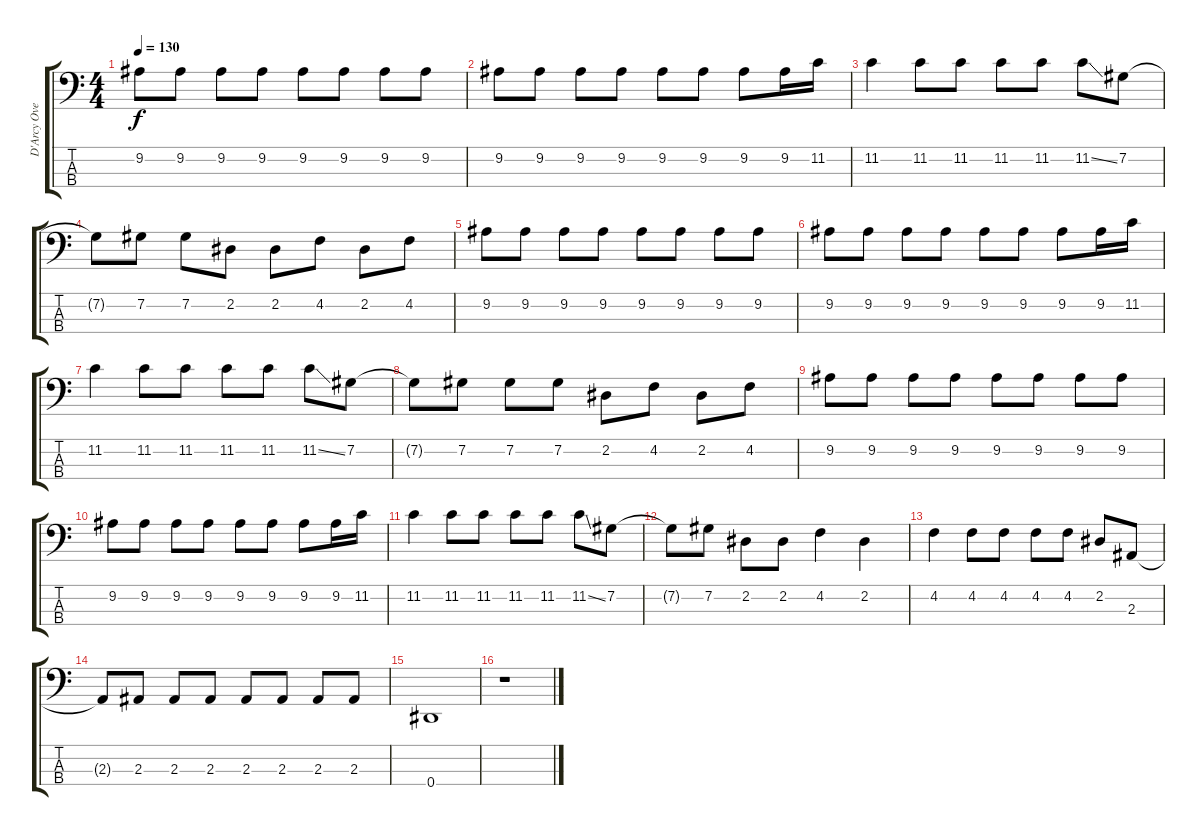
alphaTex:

\track ("D'Arcy Overdub (Bass)" "D'Arcy Ove") {instrument contrabass}
\staff {score tabs}
\tuning (Gb2 Db2 Ab1 Eb1) {hide}
\ts (4 4)
\tempo 130
\clef f4
\ks c
9.2.8{dy f} 9.2.8 9.2.8 9.2.8 9.2.8 9.2.8 9.2.8 9.2.8 |
9.2.8 9.2.8 9.2.8 9.2.8 9.2.8 9.2.8 9.2.8 9.2.16 11.2.16 |
11.2.4 11.2.8 11.2.8 11.2.8 11.2.8 11.2{ss}.8 7.2.8 |
7.2{t}.8 7.2.8 7.2.8 2.2.8{volume 16} 2.2.8 4.2.8 2.2.8 4.2.8 |
9.2.8{volume 13} 9.2.8 9.2.8 9.2.8 9.2.8 9.2.8 9.2.8 9.2.8 |
9.2.8 9.2.8 9.2.8 9.2.8 9.2.8 9.2.8 9.2.8 9.2.16 11.2.16 |
11.2.4 11.2.8 11.2.8 11.2.8 11.2.8 11.2{ss}.8 7.2.8 |
7.2{t}.8 7.2.8 7.2.8 7.2.8 2.2.8{volume 16} 4.2.8 2.2.8 4.2.8 |
9.2.8{volume 13} 9.2.8 9.2.8 9.2.8 9.2.8 9.2.8 9.2.8 9.2.8 |
9.2.8 9.2.8 9.2.8 9.2.8 9.2.8 9.2.8 9.2.8 9.2.16 11.2.16 |
11.2.4 11.2.8 11.2.8 11.2.8 11.2.8 11.2{ss}.8 7.2.8 |
7.2{t}.8 7.2.8 2.2.8{volume 16} 2.2.8 4.2.4 2.2.4 |
4.2.4{volume 13} 4.2.8 4.2.8 4.2.8 4.2.8 2.2.8 2.3.8 |
2.3{t}.8 2.3.8 2.3.8 2.3.8 2.3.8 2.3.8 2.3.8 2.3.8 |
0.4.1 |
r.1
